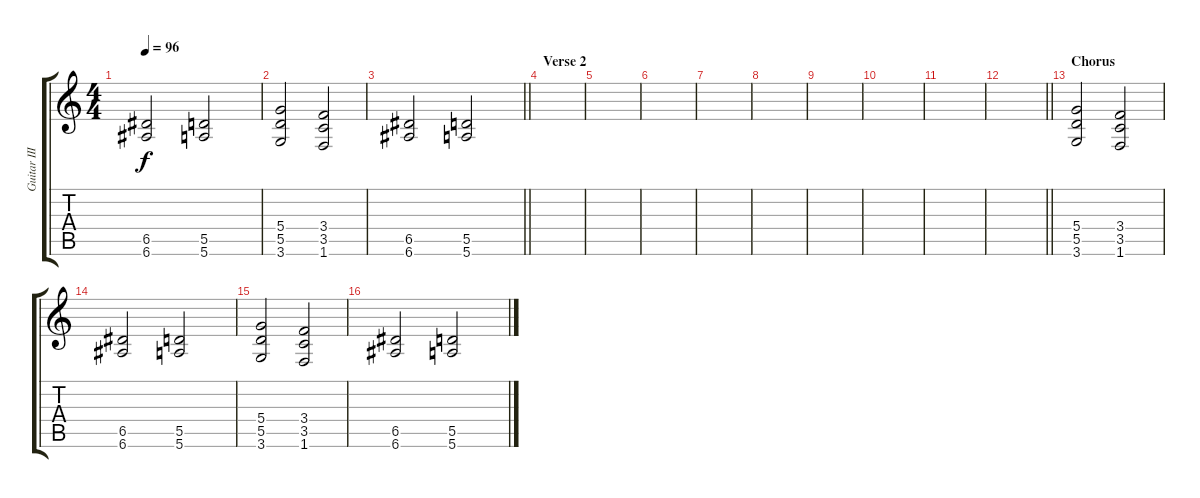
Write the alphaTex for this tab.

\track ("Guitar III" "Guitar III") {instrument overdrivenguitar}
\staff {score tabs}
\tuning (E4 B3 G3 D3 A2 E2) {hide}
\ts (4 4)
\tempo 96
\clef g2
\ks c
(6.5 6.6).2{dy f} (5.5 5.6).2 |
(5.4 5.5 3.6).2 (3.4 3.5 1.6).2 |
\barLineRight lightlight
(6.5 6.6).2 (5.5 5.6).2 |
\section ("" "Verse 2")
|
|
|
|
|
|
|
|
\barLineRight lightlight
|
\section ("" "Chorus")
(5.4 5.5 3.6).2 (3.4 3.5 1.6).2 |
(6.5 6.6).2 (5.5 5.6).2 |
(5.4 5.5 3.6).2 (3.4 3.5 1.6).2 |
(6.5 6.6).2 (5.5 5.6).2
